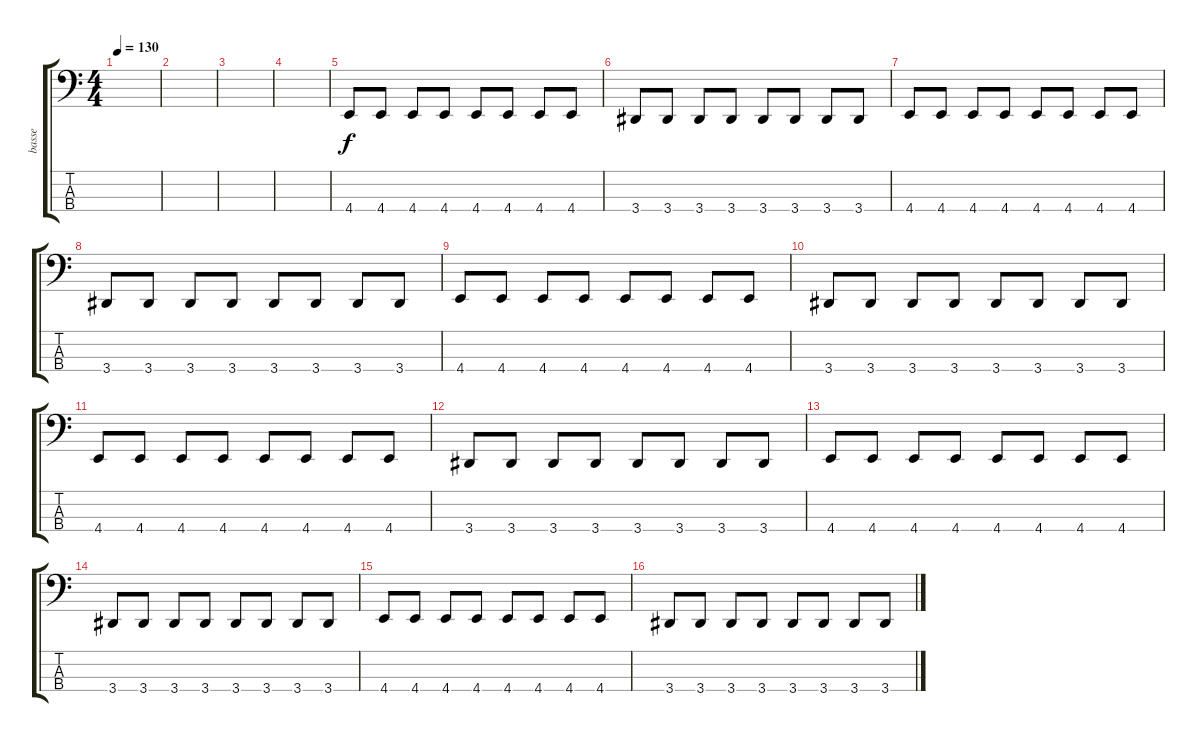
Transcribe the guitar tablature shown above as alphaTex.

\track ("basse" "basse") {instrument electricbassfinger}
\staff {score tabs}
\tuning (F2 C2 G1 C1) {hide}
\ts (4 4)
\tempo 130
\clef f4
\ks c
|
|
|
|
4.4.8 4.4.8 4.4.8 4.4.8 4.4.8 4.4.8 4.4.8 4.4.8 |
3.4.8 3.4.8 3.4.8 3.4.8 3.4.8 3.4.8 3.4.8 3.4.8 |
4.4.8 4.4.8 4.4.8 4.4.8 4.4.8 4.4.8 4.4.8 4.4.8 |
3.4.8 3.4.8 3.4.8 3.4.8 3.4.8 3.4.8 3.4.8 3.4.8 |
4.4.8 4.4.8 4.4.8 4.4.8 4.4.8 4.4.8 4.4.8 4.4.8 |
3.4.8 3.4.8 3.4.8 3.4.8 3.4.8 3.4.8 3.4.8 3.4.8 |
4.4.8 4.4.8 4.4.8 4.4.8 4.4.8 4.4.8 4.4.8 4.4.8 |
3.4.8 3.4.8 3.4.8 3.4.8 3.4.8 3.4.8 3.4.8 3.4.8 |
4.4.8 4.4.8 4.4.8 4.4.8 4.4.8 4.4.8 4.4.8 4.4.8 |
3.4.8 3.4.8 3.4.8 3.4.8 3.4.8 3.4.8 3.4.8 3.4.8 |
4.4.8 4.4.8 4.4.8 4.4.8 4.4.8 4.4.8 4.4.8 4.4.8 |
3.4.8 3.4.8 3.4.8 3.4.8 3.4.8 3.4.8 3.4.8 3.4.8
